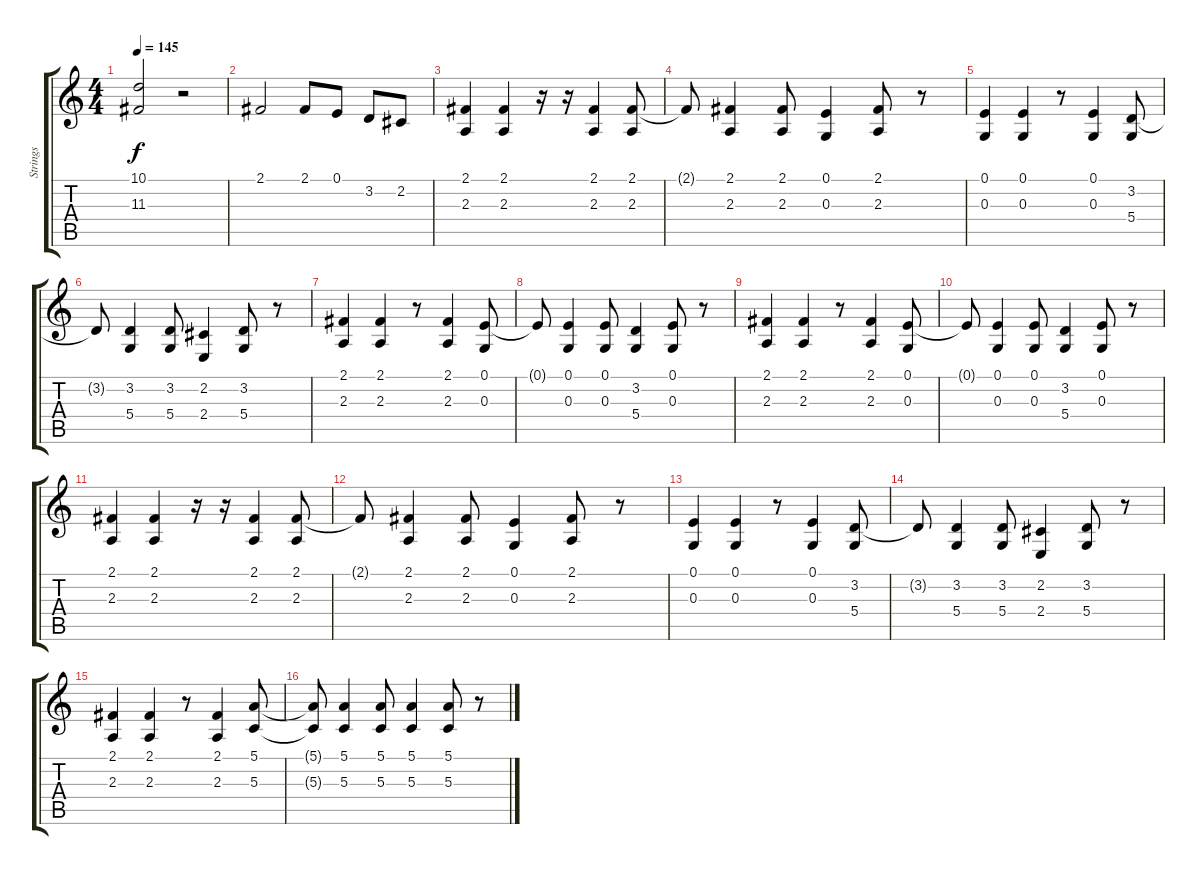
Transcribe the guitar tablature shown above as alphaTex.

\track ("Strings" "Strings") {instrument synthstrings2}
\staff {score tabs}
\tuning (E4 B3 G3 D3 A2 E2) {hide}
\ts (4 4)
\tempo 145
\clef g2
\ks c
(10.1 11.3).2{dy f} r.2 |
2.1.2 2.1.8 0.1.8 3.2.8 2.2.8 |
(2.1 2.3).4 (2.1 2.3).4 r.16 r.16 (2.1 2.3).4 (2.1 2.3).8 |
2.1{t}.8 (2.1 2.3).4 (2.1 2.3).8 (0.1 0.3).4 (2.1 2.3).8 r.8 |
(0.1 0.3).4 (0.1 0.3).4 r.8 (0.1 0.3).4 (3.2 5.4).8 |
3.2{t}.8 (3.2 5.4).4 (3.2 5.4).8 (2.2 2.4).4 (3.2 5.4).8 r.8 |
(2.1 2.3).4 (2.1 2.3).4 r.8 (2.1 2.3).4 (0.1 0.3).8 |
0.1{t}.8 (0.1 0.3).4 (0.1 0.3).8 (3.2 5.4).4 (0.1 0.3).8 r.8 |
(2.1 2.3).4 (2.1 2.3).4 r.8 (2.1 2.3).4 (0.1 0.3).8 |
0.1{t}.8 (0.1 0.3).4 (0.1 0.3).8 (3.2 5.4).4 (0.1 0.3).8 r.8 |
(2.1 2.3).4 (2.1 2.3).4 r.16 r.16 (2.1 2.3).4 (2.1 2.3).8 |
2.1{t}.8 (2.1 2.3).4 (2.1 2.3).8 (0.1 0.3).4 (2.1 2.3).8 r.8 |
(0.1 0.3).4 (0.1 0.3).4 r.8 (0.1 0.3).4 (3.2 5.4).8 |
3.2{t}.8 (3.2 5.4).4 (3.2 5.4).8 (2.2 2.4).4 (3.2 5.4).8 r.8 |
(2.1 2.3).4 (2.1 2.3).4 r.8 (2.1 2.3).4 (5.1 5.3).8 |
(5.1{t} 5.3{t}).8 (5.1 5.3).4 (5.1 5.3).8 (5.1 5.3).4 (5.1 5.3).8 r.8
